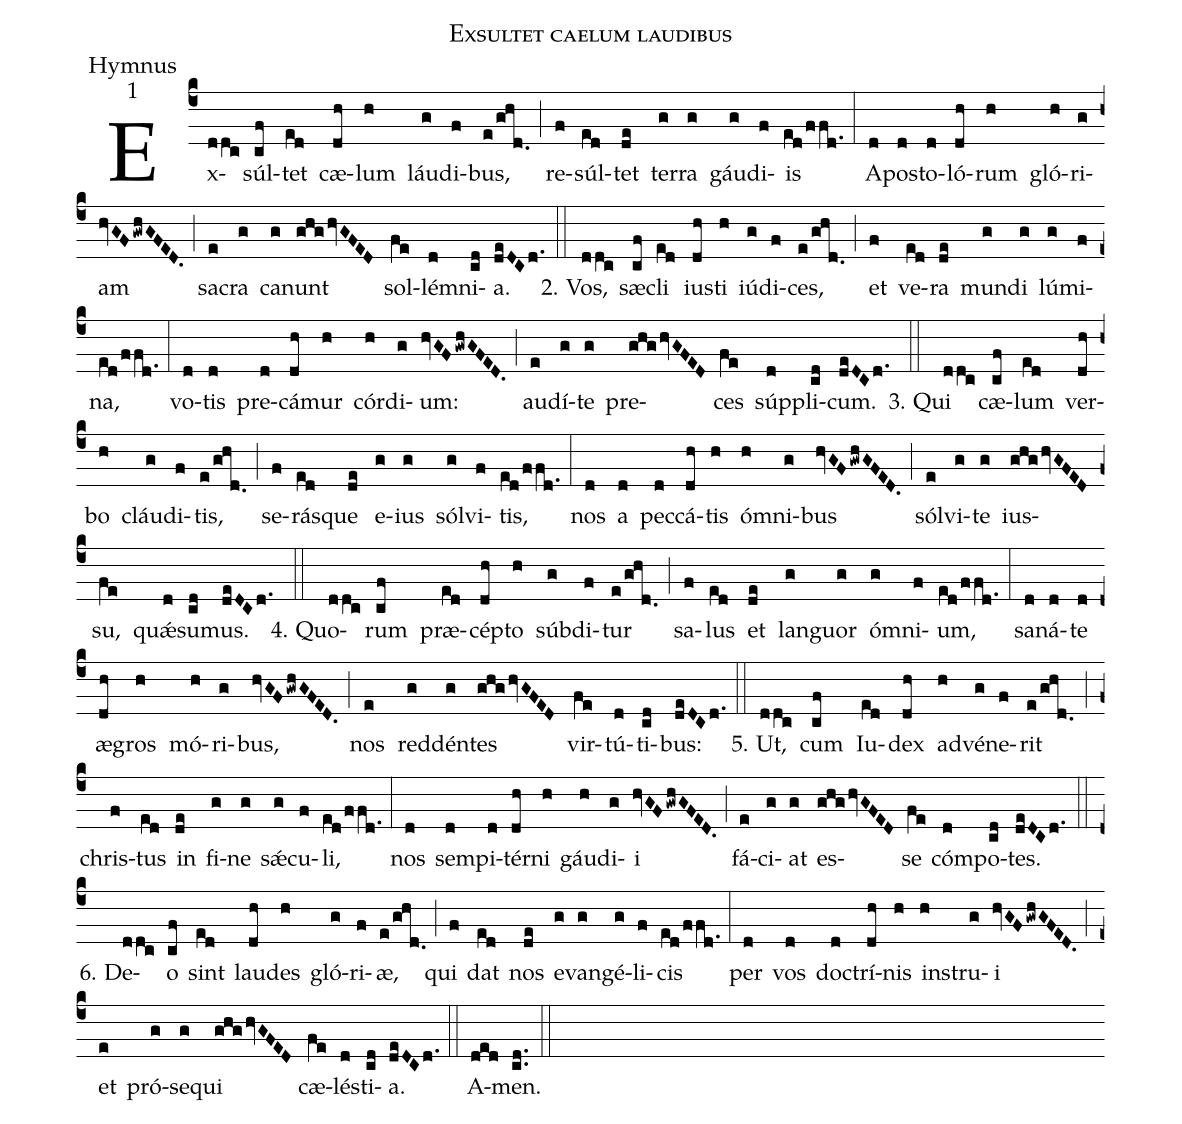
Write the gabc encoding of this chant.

name:Exsultet caelum laudibus;
office-part:Hymnus;
mode:1;
%%
(c4)Ex(ddc)súl(cf)tet(ed) cæ(dh)lum(h) láu(g)di(f)bus,(e/ghd.) (;)
re(f)súl(ed)tet(de) ter(g)ra(g) gáu(g)di(f)is(ed/ffd.) (:)
A(d)pos(d)to(d)ló(dh)rum(h) gló(h)ri(g)am(hvGF/gwhGFED.) (;)
sa(e)cra(g) ca(g)nunt(ghg/hvGFED) sol(fe)lém(d)ni(cd)a.(deDCd.) (::)


2. Vos,(ddc) sæ(cf)cli(ed) ius(dh)ti(h) iú(g)di(f)ces,(e/ghd.) (;)
et(f) ve(ed)ra(de) mun(g)di(g) lú(g)mi(f)na,(ed/ffd.) (:)
vo(d)tis(d) pre(d)cá(dh)mur(h) cór(h)di(g)um:(hvGF/gwhGFED.) (;)
au(e)dí(g)te(g) pre(ghg/hvGFED)ces(fe) súp(d)pli(cd)cum.(deDCd.) (::)

3. Qui(ddc) cæ(cf)lum(ed) ver(dh)bo(h) cláu(g)di(f)tis,(e/ghd.) (;)
se(f)rás(ed)que(de) e(g)ius(g) sól(g)vi(f)tis,(ed/ffd.) (:)
nos(d) a(d) pec(d)cá(dh)tis(h) óm(h)ni(g)bus(hvGF/gwhGFED.) (;)
sól(e)vi(g)te(g) ius(ghg/hvGFED)su,(fe) quǽ(d)su(cd)mus.(deDCd.) (::)

4. Quo(ddc)rum(cf) præ(ed)cép(dh)to(h) súb(g)di(f)tur(e/ghd.) (;)
sa(f)lus(ed) et(de) lan(g)guor(g) óm(g)ni(f)um,(ed/ffd.) (:)
sa(d)ná(d)te(d) æ(dh)gros(h) mó(h)ri(g)bus,(hvGF/gwhGFED.) (;)
nos(e) red(g)dén(g)tes(ghg/hvGFED) vir(fe)tú(d)ti(cd)bus:(deDCd.) (::)

5. Ut,(ddc) cum(cf) Iu(ed)dex(dh) ad(h)vé(g)ne(f)rit(e/ghd.) (;)
chris(f)tus(ed) in(de) fi(g)ne(g) sǽ(g)cu(f)li,(ed/ffd.) (:)
nos(d) sem(d)pi(d)tér(dh)ni(h) gáu(h)di(g)i(hvGF/gwhGFED.) (;)
fá(e)ci(g)at(g) es(ghg/hvGFED)se(fe) cóm(d)po(cd)tes.(deDCd.) (::)

6. De(ddc)o(cf) sint(ed) lau(dh)des(h) gló(g)ri(f)æ,(e/ghd.) (;)
qui(f) dat(ed) nos(de) e(g)van(g)gé(g)li(f)cis(ed/ffd.) (:)
per(d) vos(d) doc(d)trí(dh)nis(h) ins(h)tru(g)i(hvGF/gwhGFED.) (;)
et(e) pró(g)se(g)qui(ghg/hvGFED) cæ(fe)lés(d)ti(cd)a.(deDCd.) (::)

A(ded)men.(cd..) (::)
